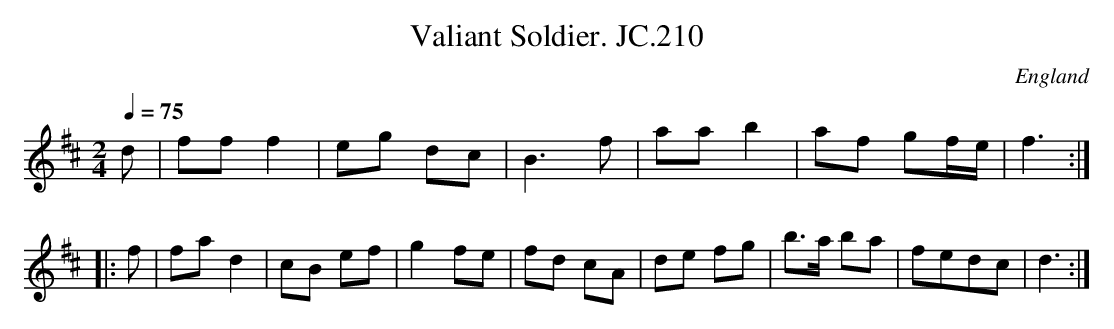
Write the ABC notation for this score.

X:1
T:Valiant Soldier. JC.210
O:England
M:2/4
L:1/8
Q:1/4=75
K:D major
d|\
fff2|eg dc|B3f|aab2|af gf/e/|f3:|!
|:f|fad2|cB ef|g2fe|fd cA|\
de fg|b>a ba|fedc|d3:|
